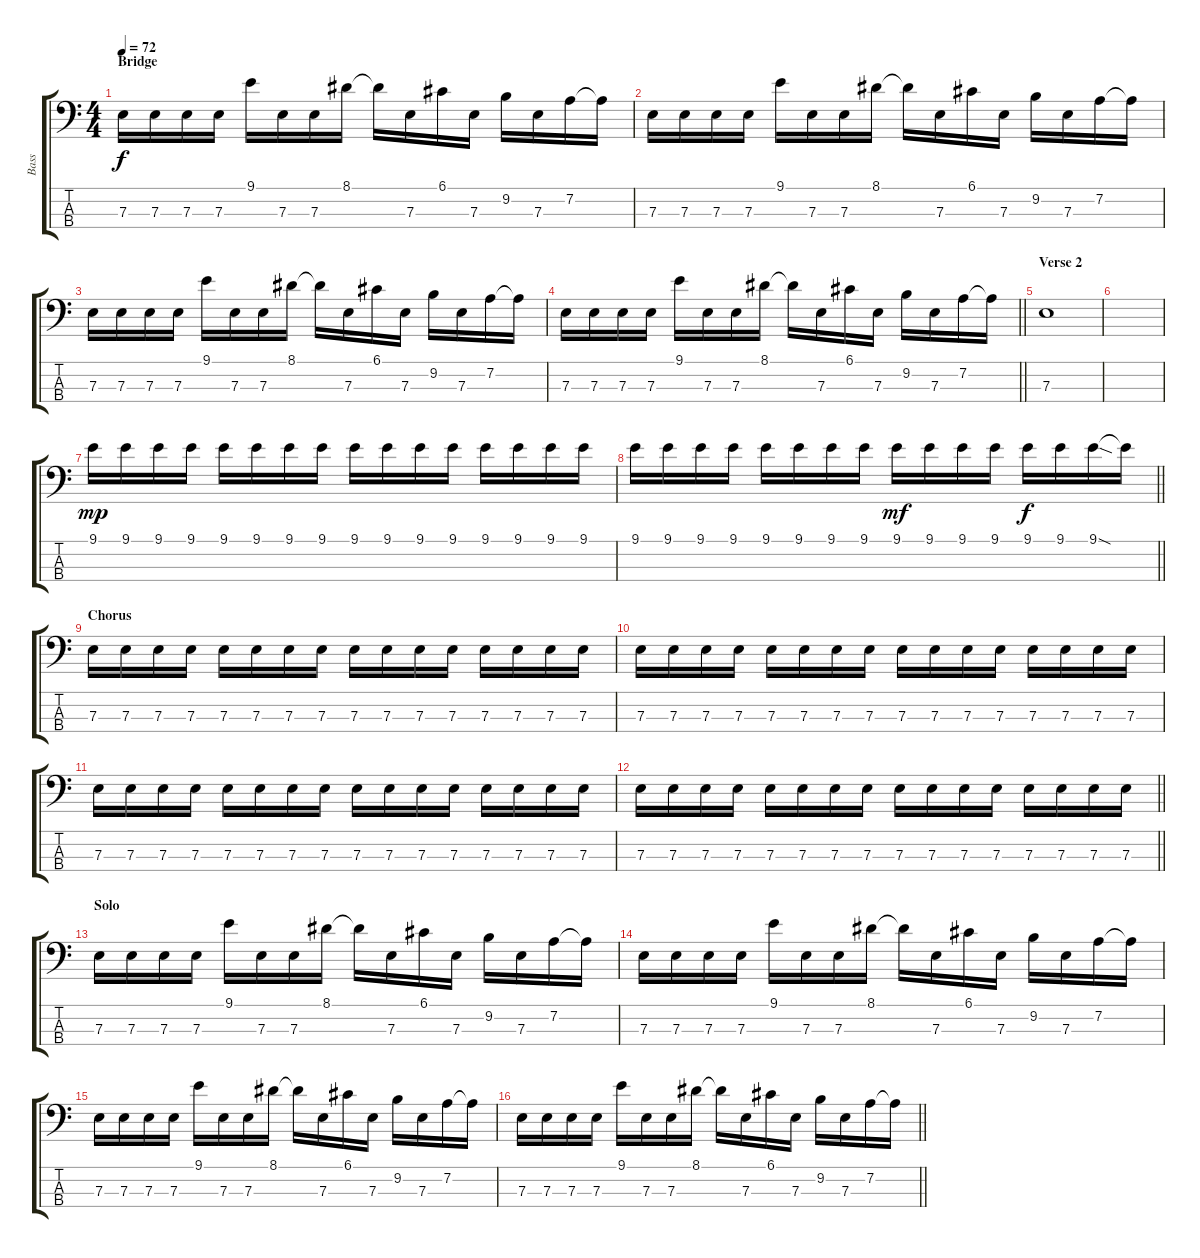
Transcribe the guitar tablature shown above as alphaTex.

\track ("Bass" "Bass") {instrument electricbassfinger}
\staff {score tabs}
\tuning (G2 D2 A1 E1) {hide}
\ts (4 4)
\section ("" "Bridge")
\tempo 72
\clef f4
\ks c
7.3.16{dy f volume 12} 7.3.16 7.3.16 7.3.16 9.1.16 7.3.16 7.3.16 8.1.16 8.1{t}.16 7.3.16 6.1.16 7.3.16 9.2.16 7.3.16 7.2.16 7.2{t}.16 |
7.3.16 7.3.16 7.3.16 7.3.16 9.1.16 7.3.16 7.3.16 8.1.16 8.1{t}.16 7.3.16 6.1.16 7.3.16 9.2.16 7.3.16 7.2.16 7.2{t}.16 |
7.3.16 7.3.16 7.3.16 7.3.16 9.1.16 7.3.16 7.3.16 8.1.16 8.1{t}.16 7.3.16 6.1.16 7.3.16 9.2.16 7.3.16 7.2.16 7.2{t}.16 |
\barLineRight lightlight
7.3.16 7.3.16 7.3.16 7.3.16 9.1.16 7.3.16 7.3.16 8.1.16 8.1{t}.16 7.3.16 6.1.16 7.3.16 9.2.16 7.3.16 7.2.16 7.2{t}.16 |
\section ("" "Verse 2")
7.3.1 |
|
9.1.16{dy mp} 9.1.16 9.1.16 9.1.16 9.1.16 9.1.16 9.1.16 9.1.16 9.1.16 9.1.16 9.1.16 9.1.16 9.1.16 9.1.16 9.1.16 9.1.16 |
\barLineRight lightlight
9.1.16 9.1.16 9.1.16 9.1.16 9.1.16 9.1.16 9.1.16 9.1.16 9.1.16{dy mf} 9.1.16 9.1.16 9.1.16 9.1.16{dy f} 9.1.16 9.1{sod}.16 9.1{t}.16 |
\section ("" "Chorus")
7.3.16 7.3.16 7.3.16 7.3.16 7.3.16 7.3.16 7.3.16 7.3.16 7.3.16 7.3.16 7.3.16 7.3.16 7.3.16 7.3.16 7.3.16 7.3.16 |
7.3.16 7.3.16 7.3.16 7.3.16 7.3.16 7.3.16 7.3.16 7.3.16 7.3.16 7.3.16 7.3.16 7.3.16 7.3.16 7.3.16 7.3.16 7.3.16 |
7.3.16 7.3.16 7.3.16 7.3.16 7.3.16 7.3.16 7.3.16 7.3.16 7.3.16 7.3.16 7.3.16 7.3.16 7.3.16 7.3.16 7.3.16 7.3.16 |
\barLineRight lightlight
7.3.16 7.3.16 7.3.16 7.3.16 7.3.16 7.3.16 7.3.16 7.3.16 7.3.16 7.3.16 7.3.16 7.3.16 7.3.16 7.3.16 7.3.16 7.3.16 |
\section ("" "Solo")
7.3.16 7.3.16 7.3.16 7.3.16 9.1.16 7.3.16 7.3.16 8.1.16 8.1{t}.16 7.3.16 6.1.16 7.3.16 9.2.16 7.3.16 7.2.16 7.2{t}.16 |
7.3.16 7.3.16 7.3.16 7.3.16 9.1.16 7.3.16 7.3.16 8.1.16 8.1{t}.16 7.3.16 6.1.16 7.3.16 9.2.16 7.3.16 7.2.16 7.2{t}.16 |
7.3.16 7.3.16 7.3.16 7.3.16 9.1.16 7.3.16 7.3.16 8.1.16 8.1{t}.16 7.3.16 6.1.16 7.3.16 9.2.16 7.3.16 7.2.16 7.2{t}.16 |
\barLineRight lightlight
7.3.16 7.3.16 7.3.16 7.3.16 9.1.16 7.3.16 7.3.16 8.1.16 8.1{t}.16 7.3.16 6.1.16 7.3.16 9.2.16 7.3.16 7.2.16 7.2{t}.16
